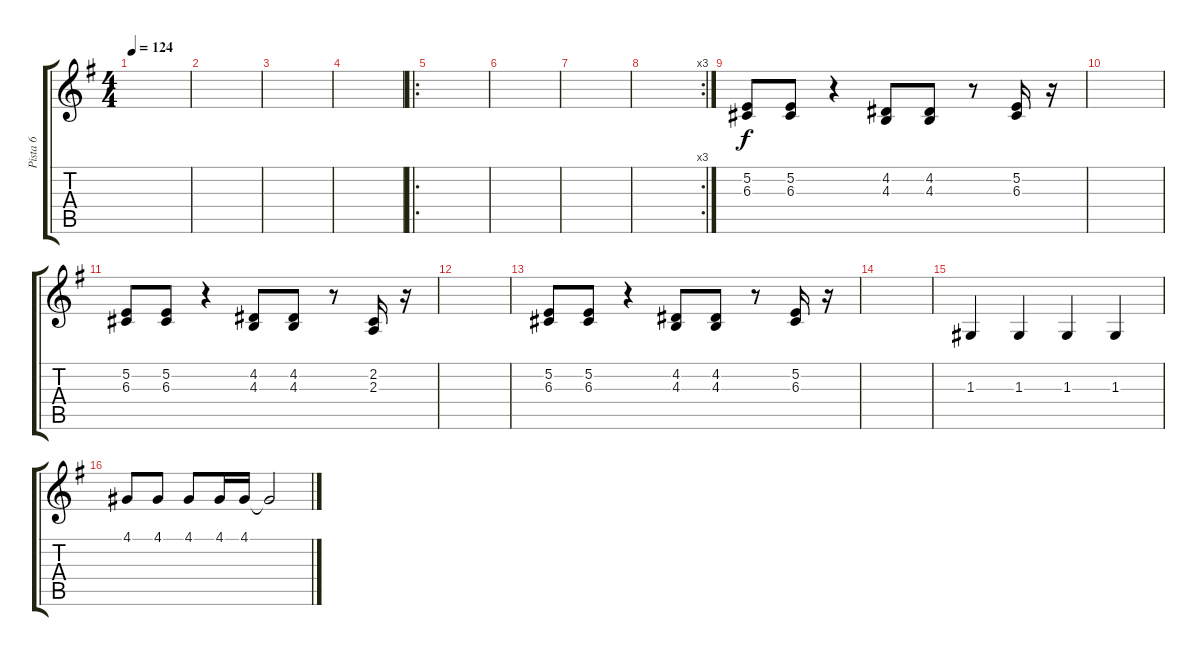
\track ("Pista 6" "Pista 6") {instrument tenorsax}
\staff {score tabs}
\tuning (E4 B3 G3 D3 A2 E2) {hide}
\ts (4 4)
\tempo 124
\clef g2
\ks g
|
|
|
|
\ro
|
|
|
\rc 3
|
(5.2 6.3).8 (5.2 6.3).8 r.4 (4.2 4.3).8 (4.2 4.3).8 r.8 (5.2 6.3).16 r.16 |
|
(5.2 6.3).8 (5.2 6.3).8 r.4 (4.2 4.3).8 (4.2 4.3).8 r.8 (2.2 2.3).16 r.16 |
|
(5.2 6.3).8 (5.2 6.3).8 r.4 (4.2 4.3).8 (4.2 4.3).8 r.8 (5.2 6.3).16 r.16 |
|
1.3.4 1.3.4 1.3.4 1.3.4 |
4.1.8 4.1.8 4.1.8 4.1.16 4.1.16 4.1{t}.2
